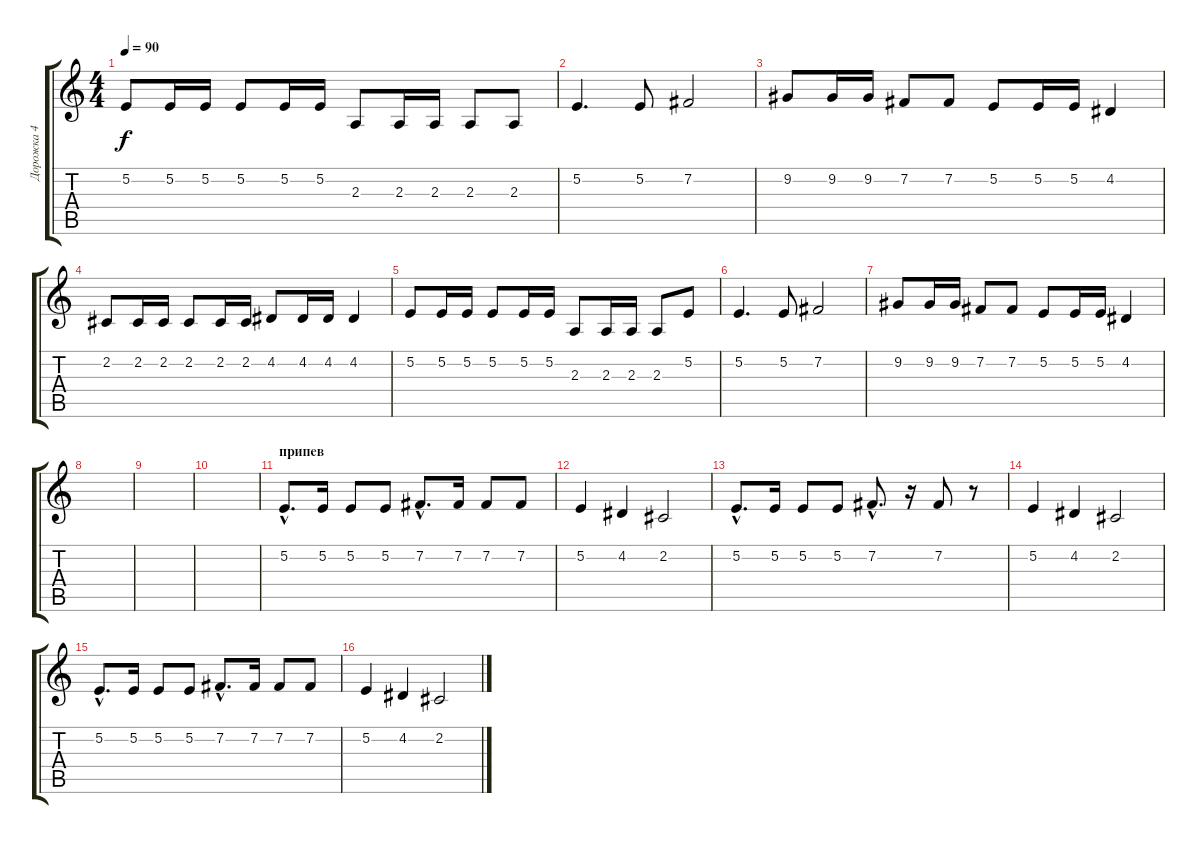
\track ("Дорожка 4" "Дорожка 4") {instrument fx5brightness}
\staff {score tabs}
\tuning (E4 B3 G3 D3 A2 E2) {hide}
\ts (4 4)
\tempo 90
\clef g2
\ks c
5.2.8{dy f} 5.2.16 5.2.16 5.2.8 5.2.16 5.2.16 2.3.8 2.3.16 2.3.16 2.3.8 2.3.8 |
5.2.4{d} 5.2.8 7.2.2 |
9.2.8 9.2.16 9.2.16 7.2.8 7.2.8 5.2.8 5.2.16 5.2.16 4.2.4 |
2.2.8 2.2.16 2.2.16 2.2.8 2.2.16 2.2.16 4.2.8 4.2.16 4.2.16 4.2.4 |
5.2.8 5.2.16 5.2.16 5.2.8 5.2.16 5.2.16 2.3.8 2.3.16 2.3.16 2.3.8 5.2.8 |
5.2.4{d} 5.2.8 7.2.2 |
9.2.8 9.2.16 9.2.16 7.2.8 7.2.8 5.2.8 5.2.16 5.2.16 4.2.4 |
|
|
|
\section ("" "припев")
5.2{hac}.8{d} 5.2.16 5.2.8 5.2.8 7.2{hac}.8{d} 7.2.16 7.2.8 7.2.8 |
5.2.4 4.2.4 2.2.2 |
5.2{hac}.8{d} 5.2.16 5.2.8 5.2.8 7.2{hac}.8{d} r.16 7.2.8 r.8 |
5.2.4 4.2.4 2.2.2 |
5.2{hac}.8{d} 5.2.16 5.2.8 5.2.8 7.2{hac}.8{d} 7.2.16 7.2.8 7.2.8 |
5.2.4 4.2.4 2.2.2
